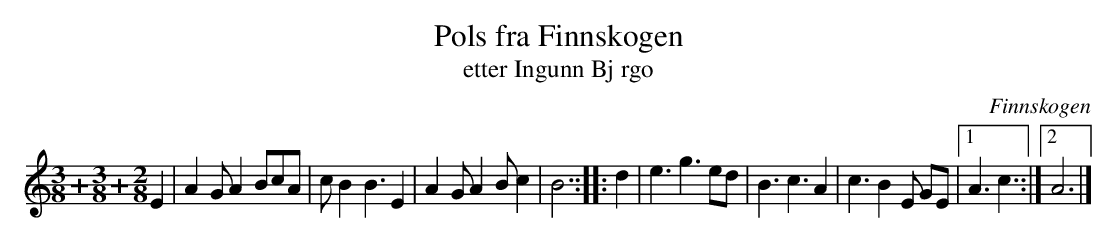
X:1
T:Pols fra Finnskogen
T:etter Ingunn Bj rgo
O:Finnskogen
M:3/8+3/8+2/8
L:1/8
K:Am
E2|A2G A2 BcA|cB2 B3 E2|A2G A2B c2|B6::d2|\
e3 g3 ed|B3 c3 A2|c3 B2E GE|1A3 c3:|2A6|]
